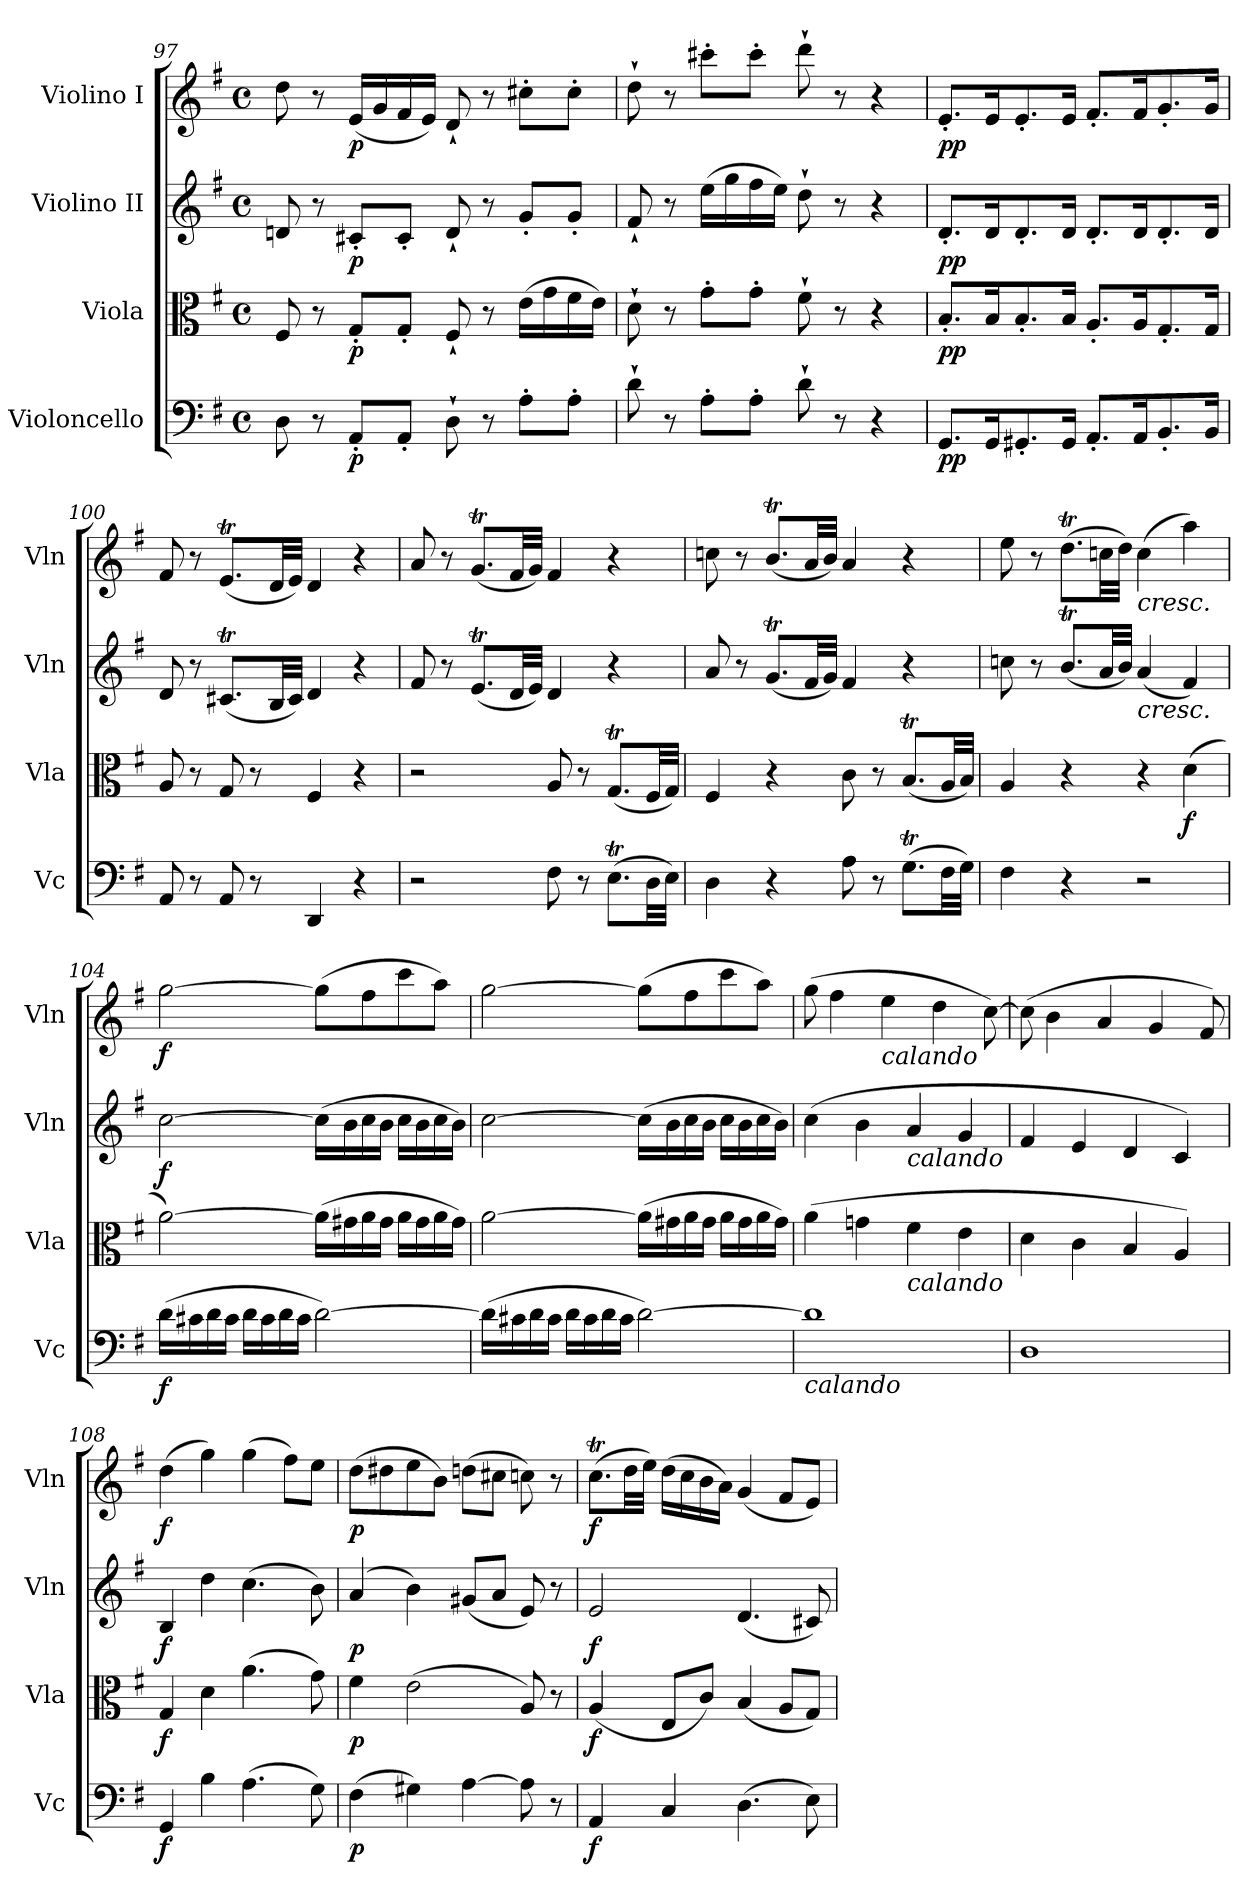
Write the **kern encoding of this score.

**kern	**dynam	**kern	**dynam	**kern	**dynam	**kern	**dynam
*part4	*part4	*part3	*part3	*part2	*part2	*part1	*part1
*staff4	*staff4	*staff3	*staff3	*staff2	*staff2	*staff1	*staff1
*I"Violoncello	*	*I"Viola	*	*I"Violino II	*	*I"Violino I	*
*I'Vc	*	*I'Vla	*	*I'Vln	*	*I'Vln	*
*clefF4	*	*clefC3	*	*clefG2	*	*clefG2	*
*k[f#]	*	*k[f#]	*	*k[f#]	*	*k[f#]	*
*M4/4	*	*M4/4	*	*M4/4	*	*M4/4	*
*met(c)	*	*met(c)	*	*met(c)	*	*met(c)	*
=97	=97	=97	=97	=97	=97	=97	=97
8D	.	8F#	.	8dn	.	8dd	.
8r	.	8r	.	8r	.	8r	.
8AA'L	p	8G'L	p	8c#X'L	p	(16eLL	p
.	.	.	.	.	.	16g	.
8AA'J	.	8G'J	.	8c#'J	.	16f#	.
.	.	.	.	.	.	16eJJ)	.
8D`	.	8F#`	.	8d`	.	8d`	.
8r	.	8r	.	8r	.	8r	.
8A'L	.	(16eLL	.	8g'L	.	8cc#X'L	.
.	.	16g	.	.	.	.	.
8A'J	.	16f#	.	8g'J	.	8cc#'J	.
.	.	16eJJ)	.	.	.	.	.
=98	=98	=98	=98	=98	=98	=98	=98
8d`	.	8d`	.	8f#`	.	8dd`	.
8r	.	8r	.	8r	.	8r	.
8A'L	.	8g'L	.	(16eeLL	.	8ccc#X'L	.
.	.	.	.	16gg	.	.	.
8A'J	.	8g'J	.	16ff#	.	8ccc#'J	.
.	.	.	.	16eeJJ)	.	.	.
8d`	.	8f#`	.	8dd`	.	8ddd`	.
8r	.	8r	.	8r	.	8r	.
4r	.	4r	.	4r	.	4r	.
=99	=99	=99	=99	=99	=99	=99	=99
8.GGL	pp	8.B'L	pp	8.d'L	pp	8.e'L	pp
16GGK	.	16BK	.	16dK	.	16eK	.
8.GG#X'	.	8.B'	.	8.d'	.	8.e'	.
16GG#Jk	.	16BJk	.	16dJk	.	16eJk	.
8.AA'L	.	8.A'L	.	8.d'L	.	8.f#'L	.
16AAK	.	16AK	.	16dK	.	16f#K	.
8.BB'	.	8.G'	.	8.d'	.	8.g'	.
16BBJk	.	16GJk	.	16dJk	.	16gJk	.
=100	=100	=100	=100	=100	=100	=100	=100
8AA	.	8A	.	8d	.	8f#	.
8r	.	8r	.	8r	.	8r	.
8AA	.	8G	.	(8.c#XtL	.	(8.eTL	.
8r	.	8r	.	.	.	.	.
.	.	.	.	32BLL	.	32dLL	.
.	.	.	.	32c#JJJ)	.	32eJJJ)	.
4DD	.	4F#	.	4d	.	4d	.
4r	.	4r	.	4r	.	4r	.
=101	=101	=101	=101	=101	=101	=101	=101
2r	.	2r	.	8f#	.	8a	.
.	.	.	.	8r	.	8r	.
.	.	.	.	(8.eTL	.	(8.gTL	.
.	.	.	.	32dLL	.	32f#LL	.
.	.	.	.	32eJJJ)	.	32gJJJ)	.
8F#	.	8A	.	4d	.	4f#	.
8r	.	8r	.	.	.	.	.
(8.ETL	.	(8.GTL	.	4r	.	4r	.
32DLL	.	32F#LL	.	.	.	.	.
32EJJJ)	.	32GJJJ)	.	.	.	.	.
=102	=102	=102	=102	=102	=102	=102	=102
4D	.	4F#	.	8a	.	8ccn	.
.	.	.	.	8r	.	8r	.
4r	.	4r	.	(8.gTL	.	(8.btL	.
.	.	.	.	32f#LL	.	32aLL	.
.	.	.	.	32gJJJ)	.	32bJJJ)	.
8A	.	8c	.	4f#	.	4a	.
8r	.	8r	.	.	.	.	.
(8.GTL	.	(8.BtL	.	4r	.	4r	.
32F#LL	.	32ALL	.	.	.	.	.
32GJJJ)	.	32BJJJ)	.	.	.	.	.
=103	=103	=103	=103	=103	=103	=103	=103
4F#	.	4A	.	8ccn	.	8ee	.
.	.	.	.	8r	.	8r	.
4r	.	4r	.	(8.btL	.	(8.ddTL	.
.	.	.	.	32aLL	.	32ccnLL	.
.	.	.	.	32bJJJ)	.	32ddJJJ)	.
!	!	!	!	!	!	!LO:TX:b:i:t=cresc.	!
!	!	!	!	!LO:TX:b:i:t=cresc.	!	!	!
2r	.	4r	.	(4a	.	(4cc	.
.	.	(4d	f	4f#)	.	4aa)	.
=104	=104	=104	=104	=104	=104	=104	=104
(16dLL	f	[2a)	.	[2cc	f	[2gg	f
16c#X	.	.	.	.	.	.	.
16d	.	.	.	.	.	.	.
16c#JJ	.	.	.	.	.	.	.
16dLL	.	.	.	.	.	.	.
16c#	.	.	.	.	.	.	.
16d	.	.	.	.	.	.	.
16c#JJ	.	.	.	.	.	.	.
[2d)	.	(16aLL]	.	(16ccLL]	.	(8ggL]	.
.	.	16g#X	.	16b	.	.	.
.	.	16a	.	16cc	.	8ff#	.
.	.	16g#JJ	.	16bJJ	.	.	.
.	.	16aLL	.	16ccLL	.	8ccc	.
.	.	16g#	.	16b	.	.	.
.	.	16a	.	16cc	.	8aaJ)	.
.	.	16g#JJ)	.	16bJJ)	.	.	.
=105	=105	=105	=105	=105	=105	=105	=105
(16dLL]	.	[2a	.	[2cc	.	[2gg	.
16c#X	.	.	.	.	.	.	.
16d	.	.	.	.	.	.	.
16c#JJ	.	.	.	.	.	.	.
16dLL	.	.	.	.	.	.	.
16c#	.	.	.	.	.	.	.
16d	.	.	.	.	.	.	.
16c#JJ	.	.	.	.	.	.	.
[2d)	.	(16aLL]	.	(16ccLL]	.	(8ggL]	.
.	.	16g#X	.	16b	.	.	.
.	.	16a	.	16cc	.	8ff#	.
.	.	16g#JJ	.	16bJJ	.	.	.
.	.	16aLL	.	16ccLL	.	8ccc	.
.	.	16g#	.	16b	.	.	.
.	.	16a	.	16cc	.	8aaJ)	.
.	.	16g#JJ)	.	16bJJ)	.	.	.
=106	=106	=106	=106	=106	=106	=106	=106
!LO:TX:b:i:t=calando	!	!	!	!	!	!	!
1d]	.	(4a	.	(4cc	.	(8gg	.
.	.	.	.	.	.	4ff#	.
.	.	4gn	.	4b	.	.	.
!	!	!	!	!	!	!LO:TX:b:i:t=calando	!
.	.	.	.	.	.	4ee	.
!	!	!	!	!LO:TX:b:i:t=calando	!	!	!
!	!	!LO:TX:b:i:t=calando	!	!	!	!	!
.	.	4f#	.	4a	.	.	.
.	.	.	.	.	.	4dd	.
.	.	4e	.	4g	.	.	.
.	.	.	.	.	.	[8cc)	.
=107	=107	=107	=107	=107	=107	=107	=107
1D	.	4d	.	4f#	.	(8cc]	.
.	.	.	.	.	.	4b	.
.	.	4c	.	4e	.	.	.
.	.	.	.	.	.	4a	.
.	.	4B	.	4d	.	.	.
.	.	.	.	.	.	4g	.
.	.	4A)	.	4c)	.	.	.
.	.	.	.	.	.	8f#)	.
=108	=108	=108	=108	=108	=108	=108	=108
4GG	f	4G	f	4B	f	(4dd	f
4B	.	4d	.	4dd	.	4gg)	.
(4.A	.	(4.a	.	(4.cc	.	(4gg	.
.	.	.	.	.	.	8ff#L)	.
8G)	.	8g)	.	8b)	.	8eeJ	.
=109	=109	=109	=109	=109	=109	=109	=109
(4F#	p	4f#	p	(4a	p	(8ddL	p
.	.	.	.	.	.	8dd#X	.
4G#X)	.	(2e	.	4b)	.	8ee	.
.	.	.	.	.	.	8bJ)	.
[4A	.	.	.	(8g#XL	.	(8ddnL	.
.	.	.	.	8aJ	.	8cc#XJ	.
8A]	.	8A)	.	8e)	.	8ccn)	.
8r	.	8r	.	8r	.	8r	.
=110	=110	=110	=110	=110	=110	=110	=110
4AA	f	(4A	f	2e	f	(8.ccTL	f
.	.	.	.	.	.	32ddLL	.
.	.	.	.	.	.	32eeJJJ)	.
4C	.	8EL	.	.	.	(16ddLL	.
.	.	.	.	.	.	16cc	.
.	.	8cJ)	.	.	.	16b	.
.	.	.	.	.	.	16aJJ)	.
(4.D	.	(4B	.	(4.d	.	(4g	.
.	.	8AL	.	.	.	8f#L	.
8E)	.	8GJ)	.	8c#X)	.	8eJ)	.
=	=	=	=	=	=	=	=
*-	*-	*-	*-	*-	*-	*-	*-
